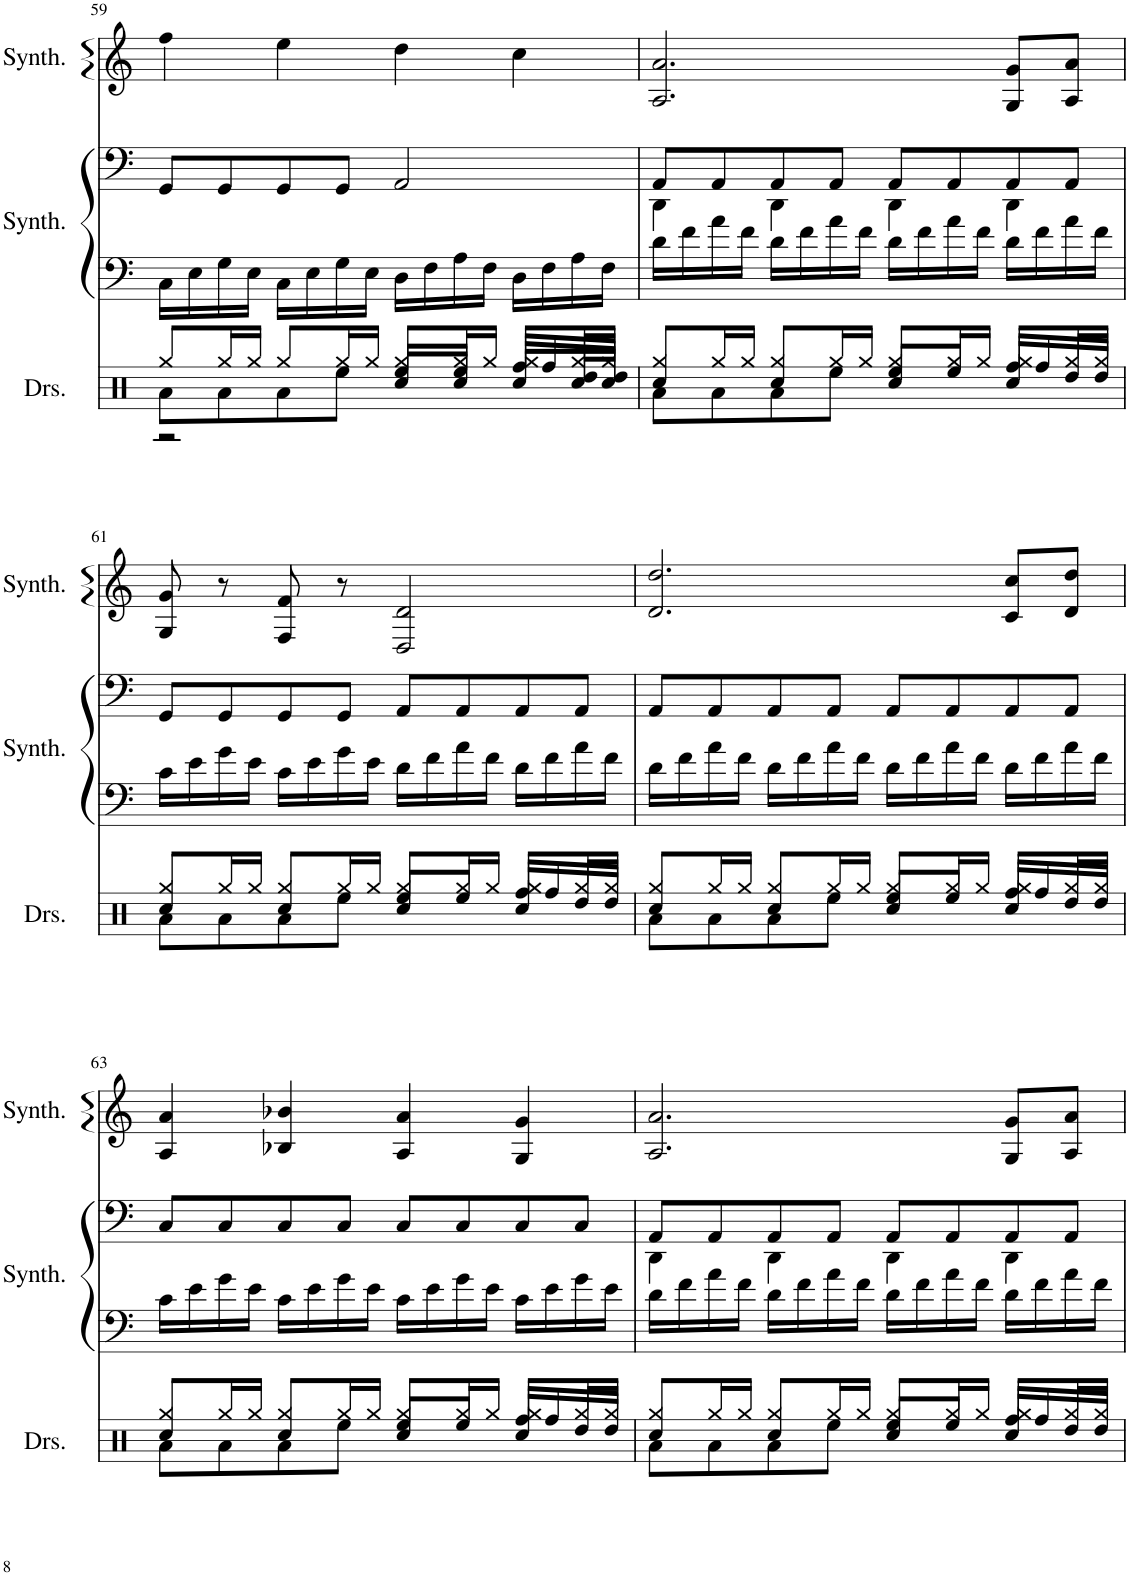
**kern	**kern	**kern	**kern
*part3	*part2	*part2	*part1
*staff4	*staff3	*staff2	*staff1
*I"Drumset	*I"Keyboard Synthesizer	*	*I"Keyboard Synthesizer
*I'Drs.	*I'Synth.	*	*I'Synth.
!!LO:PB:g=z
*clefX	*clefF4	*clefF4	*clefG2
*k[]	*k[]	*k[]	*k[]
*M4/4	*M4/4	*M4/4	*M4/4
=59	=59	=59	=59
*^	*	*	*
*	*^	*	*	*
8Rgg/L	8Ra\L	2r	16C\LL	8GG/L	4ff\
.	.	.	16E\	.	.
16Rgg/L	8Ra\	.	16G\	8GG/	.
16Rgg/JJ	.	.	16E\JJ	.	.
8Rgg/L	8Ra\	.	16C\LL	8GG/	4ee\
.	.	.	16E\	.	.
16Rgg/L	8Ree\J	.	16G\	8GG/J	.
16Rgg/JJ	.	.	16E\JJ	.	.
8Rgg/L	8Ree/L	8Rcc/L	16D\LL	2AA/	4dd\
.	.	.	16F\	.	.
16Rgg/L	8Ree/J	8Rcc/J	16A\	.	.
16Rgg/JJ	.	.	16F\JJ	.	.
8Rgg/L	16Rff/LL	8Rcc/L	16D\LL	.	4cc\
.	16Rff/	.	16F\	.	.
16Rgg/L	16Rdd/	16Rcc/L	16A\	.	.
16Rgg/JJ	16Rdd/JJ	16Rcc/JJ	16F\JJ	.	.
=60	=60	=60	=60	=60	=60
*	*	*	*	*^	*
8Rgg/L	8Ra\L	4Rcc/	16d\LL	8AA/L	4DD\	2.A/ 2.a/
.	.	.	16f\	.	.	.
16Rgg/L	8Ra\	.	16a\	8AA/	.	.
16Rgg/JJ	.	.	16f\JJ	.	.	.
8Rgg/L	8Ra\	4Rcc/	16d\LL	8AA/	4DD\	.
.	.	.	16f\	.	.	.
16Rgg/L	8Ree\J	.	16a\	8AA/J	.	.
16Rgg/JJ	.	.	16f\JJ	.	.	.
8Rgg/L	8Ree/L	4Rcc/	16d\LL	8AA/L	4DD\	.
.	.	.	16f\	.	.	.
16Rgg/L	8Ree/J	.	16a\	8AA/	.	.
16Rgg/JJ	.	.	16f\JJ	.	.	.
8Rgg/L	16Rff/LL	4Rcc/	16d\LL	8AA/	4DD\	8G/ 8g/L
.	16Rff/	.	16f\	.	.	.
16Rgg/L	16Rdd/	.	16a\	8AA/J	.	8A/ 8a/J
16Rgg/JJ	16Rdd/JJ	.	16f\JJ	.	.	.
*	*	*	*	*v	*v	*
!!LO:LB:g=z
=61	=61	=61	=61	=61	=61
8Rgg/L	8Ra\L	4Rcc/	16c\LL	8GG/L	8G/ 8g/
.	.	.	16e\	.	.
16Rgg/L	8Ra\	.	16g\	8GG/	8r
16Rgg/JJ	.	.	16e\JJ	.	.
8Rgg/L	8Ra\	4Rcc/	16c\LL	8GG/	8F/ 8f/
.	.	.	16e\	.	.
16Rgg/L	8Ree\J	.	16g\	8GG/J	8r
16Rgg/JJ	.	.	16e\JJ	.	.
8Rgg/L	8Ree/L	4Rcc/	16d\LL	8AA/L	2D/ 2d/
.	.	.	16f\	.	.
16Rgg/L	8Ree/J	.	16a\	8AA/	.
16Rgg/JJ	.	.	16f\JJ	.	.
8Rgg/L	16Rff/LL	4Rcc/	16d\LL	8AA/	.
.	16Rff/	.	16f\	.	.
16Rgg/L	16Rdd/	.	16a\	8AA/J	.
16Rgg/JJ	16Rdd/JJ	.	16f\JJ	.	.
=62	=62	=62	=62	=62	=62
8Rgg/L	8Ra\L	4Rcc/	16d\LL	8AA/L	2.d/ 2.dd/
.	.	.	16f\	.	.
16Rgg/L	8Ra\	.	16a\	8AA/	.
16Rgg/JJ	.	.	16f\JJ	.	.
8Rgg/L	8Ra\	4Rcc/	16d\LL	8AA/	.
.	.	.	16f\	.	.
16Rgg/L	8Ree\J	.	16a\	8AA/J	.
16Rgg/JJ	.	.	16f\JJ	.	.
8Rgg/L	8Ree/L	4Rcc/	16d\LL	8AA/L	.
.	.	.	16f\	.	.
16Rgg/L	8Ree/J	.	16a\	8AA/	.
16Rgg/JJ	.	.	16f\JJ	.	.
8Rgg/L	16Rff/LL	4Rcc/	16d\LL	8AA/	8c/ 8cc/L
.	16Rff/	.	16f\	.	.
16Rgg/L	16Rdd/	.	16a\	8AA/J	8d/ 8dd/J
16Rgg/JJ	16Rdd/JJ	.	16f\JJ	.	.
!!LO:LB:g=z
=63	=63	=63	=63	=63	=63
8Rgg/L	8Ra\L	4Rcc/	16c\LL	8C/L	4A/ 4a/
.	.	.	16e\	.	.
16Rgg/L	8Ra\	.	16g\	8C/	.
16Rgg/JJ	.	.	16e\JJ	.	.
8Rgg/L	8Ra\	4Rcc/	16c\LL	8C/	4B-X/ 4b-X/
.	.	.	16e\	.	.
16Rgg/L	8Ree\J	.	16g\	8C/J	.
16Rgg/JJ	.	.	16e\JJ	.	.
8Rgg/L	8Ree/L	4Rcc/	16c\LL	8C/L	4A/ 4a/
.	.	.	16e\	.	.
16Rgg/L	8Ree/J	.	16g\	8C/	.
16Rgg/JJ	.	.	16e\JJ	.	.
8Rgg/L	16Rff/LL	4Rcc/	16c\LL	8C/	4G/ 4g/
.	16Rff/	.	16e\	.	.
16Rgg/L	16Rdd/	.	16g\	8C/J	.
16Rgg/JJ	16Rdd/JJ	.	16e\JJ	.	.
=64	=64	=64	=64	=64	=64
*	*	*	*	*^	*
8Rgg/L	8Ra\L	4Rcc/	16d\LL	8AA/L	4DD\	2.A/ 2.a/
.	.	.	16f\	.	.	.
16Rgg/L	8Ra\	.	16a\	8AA/	.	.
16Rgg/JJ	.	.	16f\JJ	.	.	.
8Rgg/L	8Ra\	4Rcc/	16d\LL	8AA/	4DD\	.
.	.	.	16f\	.	.	.
16Rgg/L	8Ree\J	.	16a\	8AA/J	.	.
16Rgg/JJ	.	.	16f\JJ	.	.	.
8Rgg/L	8Ree/L	4Rcc/	16d\LL	8AA/L	4DD\	.
.	.	.	16f\	.	.	.
16Rgg/L	8Ree/J	.	16a\	8AA/	.	.
16Rgg/JJ	.	.	16f\JJ	.	.	.
8Rgg/L	16Rff/LL	4Rcc/	16d\LL	8AA/	4DD\	8G/ 8g/L
.	16Rff/	.	16f\	.	.	.
16Rgg/L	16Rdd/	.	16a\	8AA/J	.	8A/ 8a/J
16Rgg/JJ	16Rdd/JJ	.	16f\JJ	.	.	.
*v	*v	*v	*	*v	*v	*
=	=	=	=
*-	*-	*-	*-
